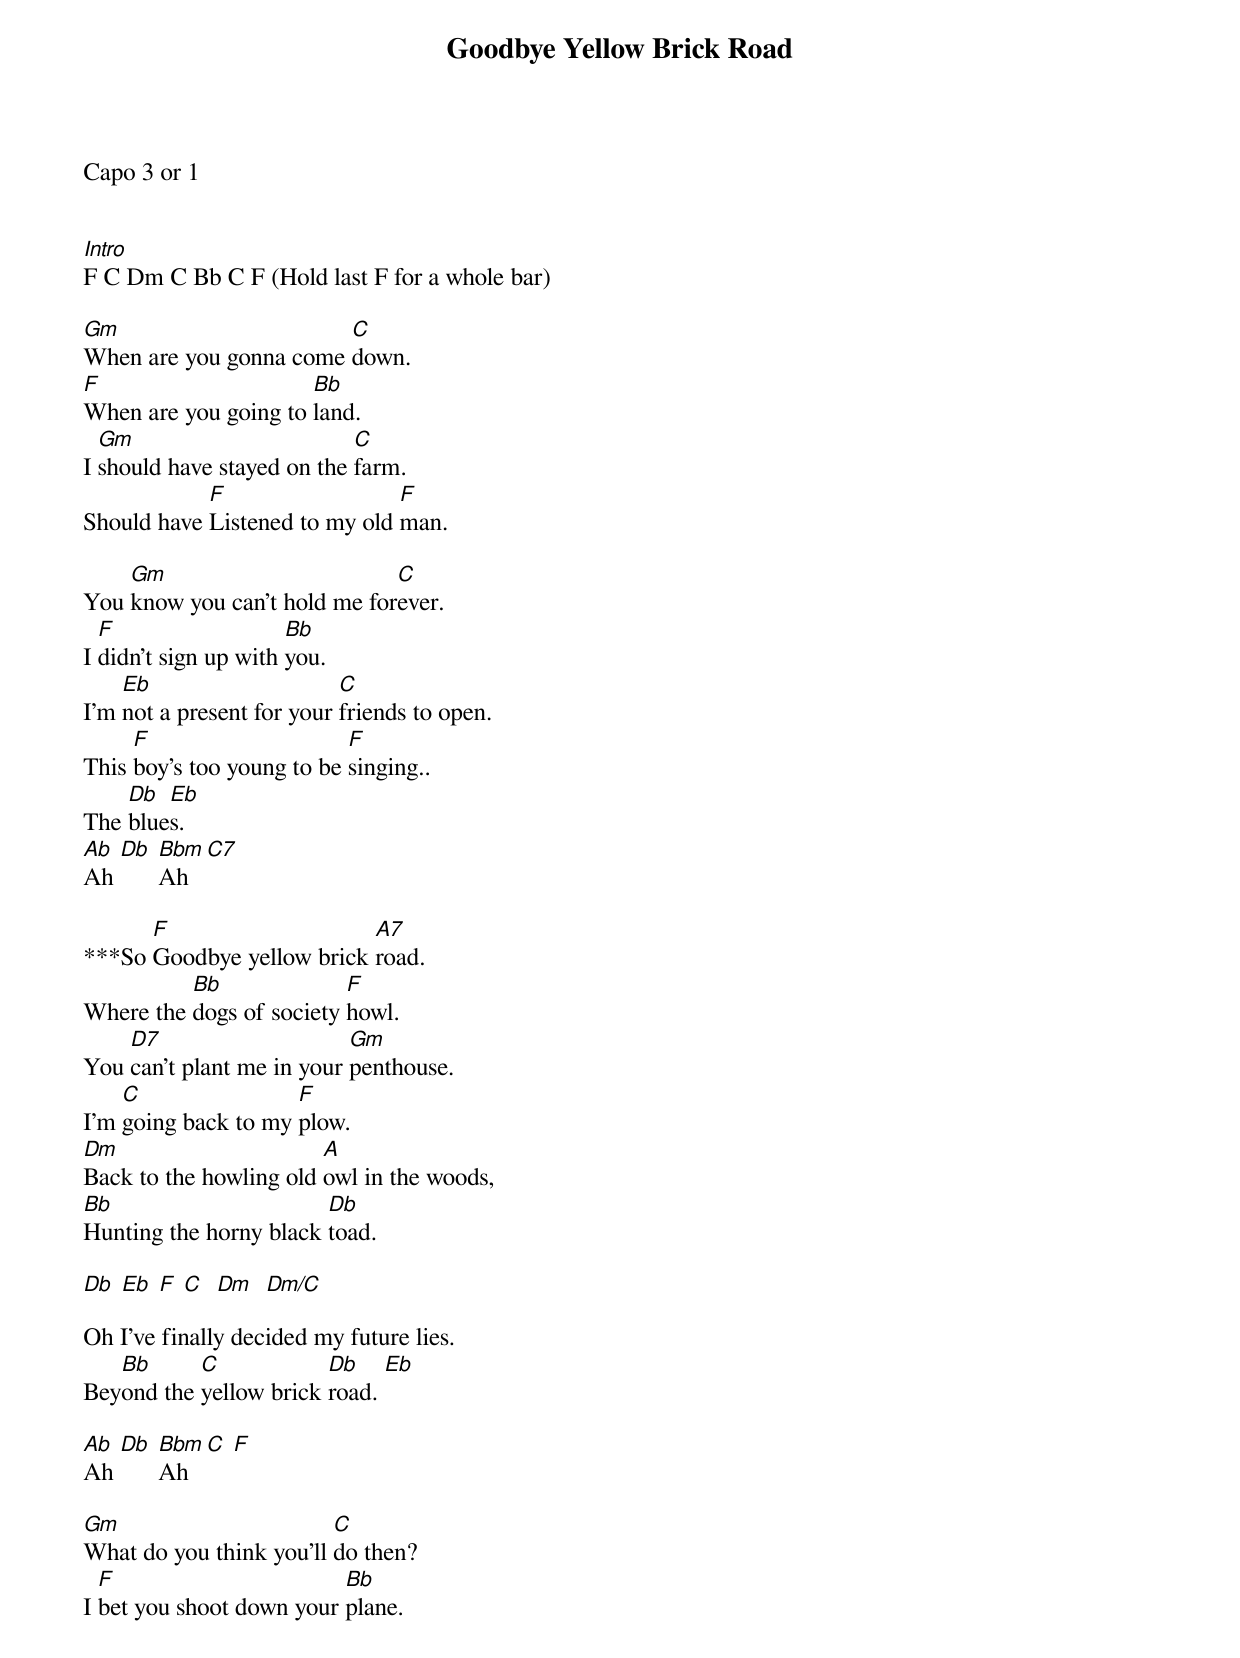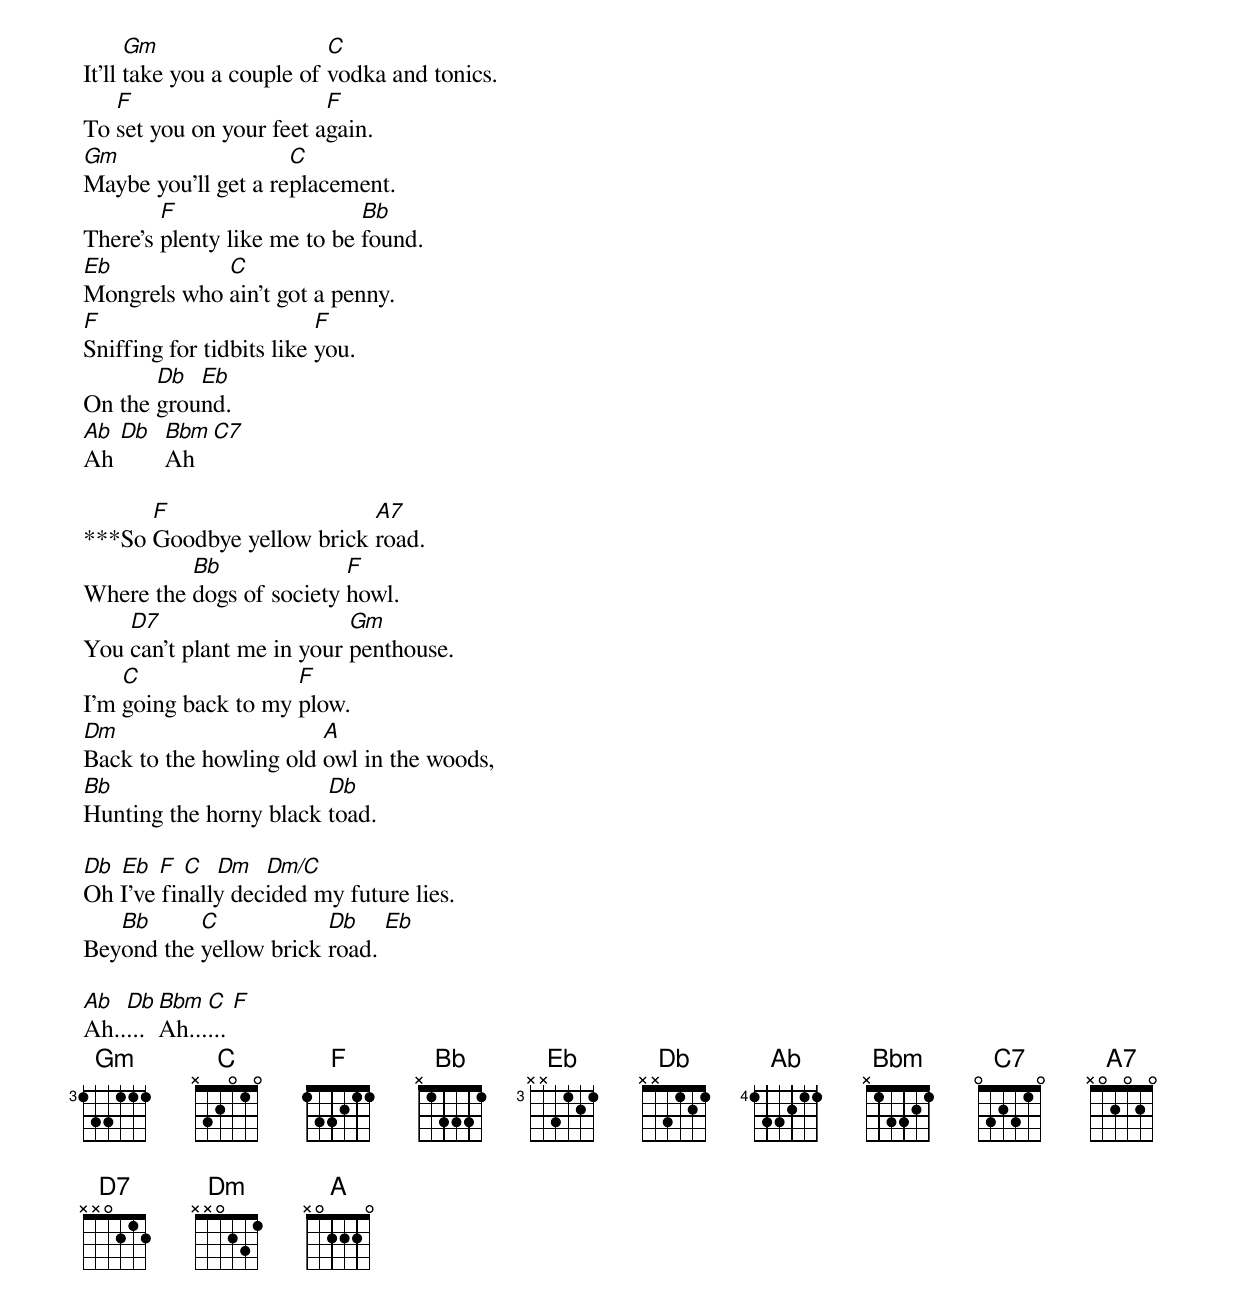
{title:Goodbye Yellow Brick Road}

Capo 3 or 1


[Intro]
F C Dm C Bb C F (Hold last F for a whole bar)

[Gm]When are you gonna come [C]down.
[F]When are you going to [Bb]land.
I [Gm]should have stayed on the [C]farm.
Should have [F]Listened to my old [F]man.

You [Gm]know you can't hold me for[C]ever.
I [F]didn't sign up with [Bb]you.
I'm [Eb]not a present for your [C]friends to open.
This [F]boy's too young to be [F]singing..
The [Db]blue[Eb]s.
[Ab]Ah [Db] [Bbm]Ah [C7]

***So [F]Goodbye yellow brick [A7]road.
Where the [Bb]dogs of society [F]howl.
You [D7]can't plant me in your [Gm]penthouse.
I'm [C]going back to my [F]plow.
[Dm]Back to the howling old [A]owl in the woods,
[Bb]Hunting the horny black [Db]toad.

[Db] [Eb] [F] [C]  [Dm]  [Dm/C]

Oh I've finally decided my future lies.
Bey[Bb]ond the [C]yellow brick [Db]road. [Eb]

[Ab]Ah [Db] [Bbm]Ah [C] [F]

[Gm]What do you think you'll [C]do then?
I [F]bet you shoot down your [Bb]plane.
It'll [Gm]take you a couple of [C]vodka and tonics.
To [F]set you on your feet a[F]gain.
[Gm]Maybe you'll get a re[C]placement.
There's [F]plenty like me to be [Bb]found.
[Eb]Mongrels who [C]ain't got a penny.
[F]Sniffing for tidbits like [F]you.
On the [Db]grou[Eb]nd.
[Ab]Ah [Db]  [Bbm]Ah [C7]

***So [F]Goodbye yellow brick [A7]road.
Where the [Bb]dogs of society [F]howl.
You [D7]can't plant me in your [Gm]penthouse.
I'm [C]going back to my [F]plow.
[Dm]Back to the howling old [A]owl in the woods,
[Bb]Hunting the horny black [Db]toad.

[Db] [Eb] [F] [C]  [Dm]  [Dm/C]
Oh I've finally decided my future lies.
Bey[Bb]ond the [C]yellow brick [Db]road. [Eb]

[Ab]Ah..[Db]... [Bbm]Ah...[C]... [F]
